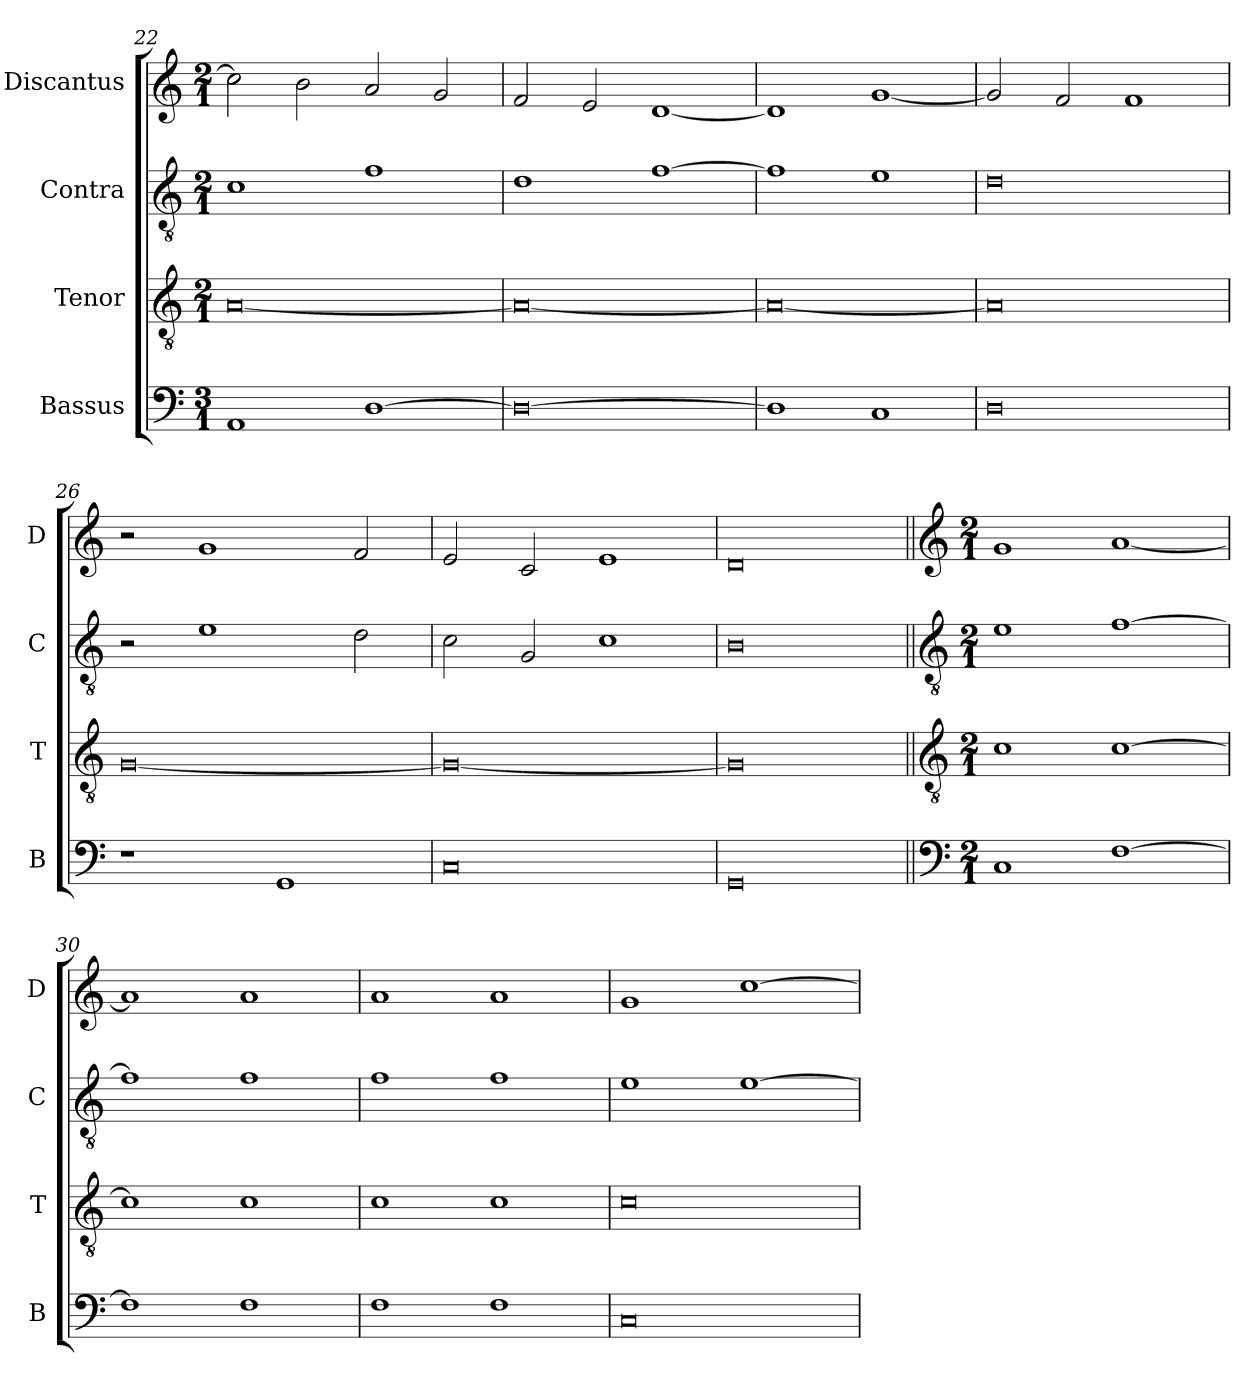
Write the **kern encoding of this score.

**kern	**kern	**kern	**kern
*part4	*part3	*part2	*part1
*staff4	*staff3	*staff2	*staff1
*I"Bassus	*I"Tenor	*I"Contra	*I"Discantus
*I'B	*I'T	*I'C	*I'D
*clefF4	*clefGv2	*clefGv2	*clefG2
*k[]	*k[]	*k[]	*k[]
*M3/1	*M2/1	*M2/1	*M2/1
=22	=22	=22	=22
1AA	[0A	1c	2cc\]
.	.	.	2b\
[1D	.	1f	2a/
.	.	.	2g/
=23	=23	=23	=23
0D_	0A_	1d	2f/
.	.	.	2e/
.	.	[1f	[1d
=24	=24	=24	=24
1D]	0A_	1f]	1d]
1C	.	1e	[1g
=25	=25	=25	=25
0D	0A]	0d	2g/]
.	.	.	2f/
.	.	.	1f
=26	=26	=26	=26
1r	[0G	2r	2r
.	.	1e	1g
1GG	.	.	.
.	.	2d\	2f/
=27	=27	=27	=27
0C	0G_	2c\	2e/
.	.	2G/	2c/
.	.	1c	1e
=28	=28	=28	=28
0GG	0G]	0B	0d
!!LO:LB:g=z
=29||	=29||	=29||	=29||
*clefF4	*clefGv2	*clefGv2	*clefG2
*k[]	*k[]	*k[]	*k[]
*M2/1	*M2/1	*M2/1	*M2/1
1C	1c	1e	1g
[1F	[1c	[1f	[1a
=30	=30	=30	=30
1F]	1c]	1f]	1a]
1F	1c	1f	1a
=31	=31	=31	=31
1F	1c	1f	1a
1F	1c	1f	1a
=32	=32	=32	=32
0C	0c	1e	1g
.	.	[1e	[1cc
=	=	=	=
*-	*-	*-	*-
